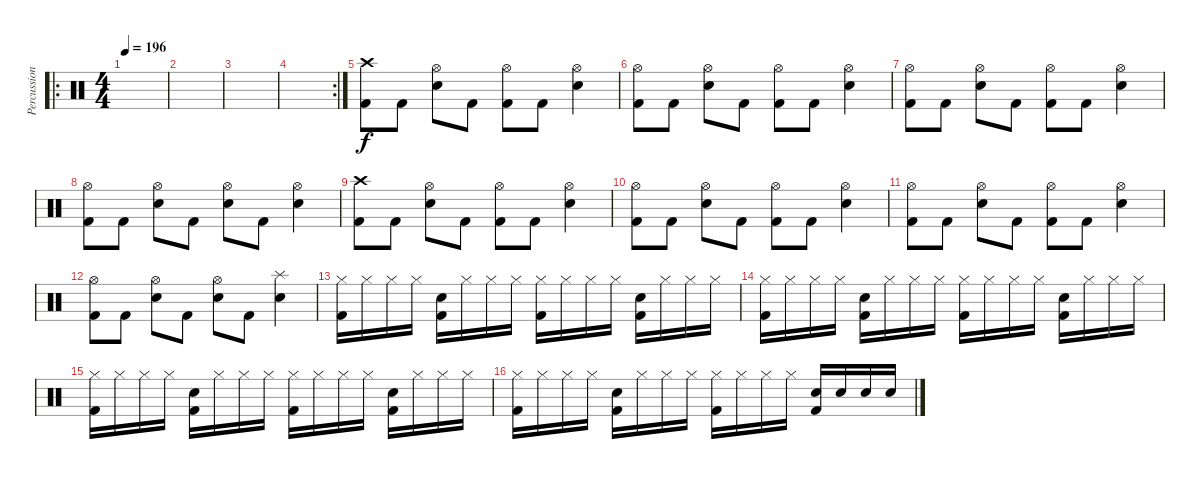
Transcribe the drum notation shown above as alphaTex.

\track ("Percussion" "Percussion") {instrument percussion}
\staff {score}
\articulation defaults
\ro
\ts (4 4)
\tempo 196
\clef neutral
\ks c
|
|
|
\rc 2
|
("Kick (hit) 2" "Crash high (hit)").8 "Kick (hit) 2".8 ("Electric Snare (hit)" "Hi-Hat (open)").8 "Kick (hit) 2".8 ("Kick (hit) 2" "Hi-Hat (open)").8 "Kick (hit) 2".8 ("Electric Snare (hit)" "Hi-Hat (open)").4 |
("Kick (hit) 2" "Hi-Hat (open)").8 "Kick (hit) 2".8 ("Electric Snare (hit)" "Hi-Hat (open)").8 "Kick (hit) 2".8 ("Kick (hit) 2" "Hi-Hat (open)").8 "Kick (hit) 2".8 ("Electric Snare (hit)" "Hi-Hat (open)").4 |
("Kick (hit) 2" "Hi-Hat (open)").8 "Kick (hit) 2".8 ("Electric Snare (hit)" "Hi-Hat (open)").8 "Kick (hit) 2".8 ("Kick (hit) 2" "Hi-Hat (open)").8 "Kick (hit) 2".8 ("Electric Snare (hit)" "Hi-Hat (open)").4 |
("Kick (hit) 2" "Hi-Hat (open)").8 "Kick (hit) 2".8 ("Electric Snare (hit)" "Hi-Hat (open)").8 "Kick (hit) 2".8 ("Electric Snare (hit)" "Hi-Hat (open)").8 "Kick (hit) 2".8 ("Electric Snare (hit)" "Hi-Hat (open)").4 |
("Kick (hit) 2" "Crash high (hit)").8 "Kick (hit) 2".8 ("Electric Snare (hit)" "Hi-Hat (open)").8 "Kick (hit) 2".8 ("Kick (hit) 2" "Hi-Hat (open)").8 "Kick (hit) 2".8 ("Electric Snare (hit)" "Hi-Hat (open)").4 |
("Kick (hit) 2" "Hi-Hat (open)").8 "Kick (hit) 2".8 ("Electric Snare (hit)" "Hi-Hat (open)").8 "Kick (hit) 2".8 ("Kick (hit) 2" "Hi-Hat (open)").8 "Kick (hit) 2".8 ("Electric Snare (hit)" "Hi-Hat (open)").4 |
("Kick (hit) 2" "Hi-Hat (open)").8 "Kick (hit) 2".8 ("Electric Snare (hit)" "Hi-Hat (open)").8 "Kick (hit) 2".8 ("Kick (hit) 2" "Hi-Hat (open)").8 "Kick (hit) 2".8 ("Electric Snare (hit)" "Hi-Hat (open)").4 |
("Kick (hit) 2" "Hi-Hat (open)").8 "Kick (hit) 2".8 ("Electric Snare (hit)" "Hi-Hat (open)").8 "Kick (hit) 2".8 ("Electric Snare (hit)" "Hi-Hat (open)").8 "Kick (hit) 2".8 ("Electric Snare (hit)" "Splash (hit)").4 |
("Kick (hit) 2" "Hi-Hat (closed)").16 "Hi-Hat (closed)".16 "Hi-Hat (closed)".16 "Hi-Hat (closed)".16 ("Kick (hit) 2" "Electric Snare (hit)").16 "Hi-Hat (closed)".16 "Hi-Hat (closed)".16 "Hi-Hat (closed)".16 ("Kick (hit) 2" "Hi-Hat (closed)").16 "Hi-Hat (closed)".16 "Hi-Hat (closed)".16 "Hi-Hat (closed)".16 ("Kick (hit) 2" "Electric Snare (hit)").16 "Hi-Hat (closed)".16 "Hi-Hat (closed)".16 "Hi-Hat (closed)".16 |
("Kick (hit) 2" "Hi-Hat (closed)").16 "Hi-Hat (closed)".16 "Hi-Hat (closed)".16 "Hi-Hat (closed)".16 ("Kick (hit) 2" "Electric Snare (hit)").16 "Hi-Hat (closed)".16 "Hi-Hat (closed)".16 "Hi-Hat (closed)".16 ("Kick (hit) 2" "Hi-Hat (closed)").16 "Hi-Hat (closed)".16 "Hi-Hat (closed)".16 "Hi-Hat (closed)".16 ("Kick (hit) 2" "Electric Snare (hit)").16 "Hi-Hat (closed)".16 "Hi-Hat (closed)".16 "Hi-Hat (closed)".16 |
("Kick (hit) 2" "Hi-Hat (closed)").16 "Hi-Hat (closed)".16 "Hi-Hat (closed)".16 "Hi-Hat (closed)".16 ("Kick (hit) 2" "Electric Snare (hit)").16 "Hi-Hat (closed)".16 "Hi-Hat (closed)".16 "Hi-Hat (closed)".16 ("Kick (hit) 2" "Hi-Hat (closed)").16 "Hi-Hat (closed)".16 "Hi-Hat (closed)".16 "Hi-Hat (closed)".16 ("Kick (hit) 2" "Electric Snare (hit)").16 "Hi-Hat (closed)".16 "Hi-Hat (closed)".16 "Hi-Hat (closed)".16 |
("Kick (hit) 2" "Hi-Hat (closed)").16 "Hi-Hat (closed)".16 "Hi-Hat (closed)".16 "Hi-Hat (closed)".16 ("Kick (hit) 2" "Electric Snare (hit)").16 "Hi-Hat (closed)".16 "Hi-Hat (closed)".16 "Hi-Hat (closed)".16 ("Kick (hit) 2" "Hi-Hat (closed)").16 "Hi-Hat (closed)".16 "Hi-Hat (closed)".16 "Hi-Hat (closed)".16 ("Kick (hit) 2" "Electric Snare (hit)").16 "Electric Snare (hit)".16 "Electric Snare (hit)".16 "Electric Snare (hit)".16
